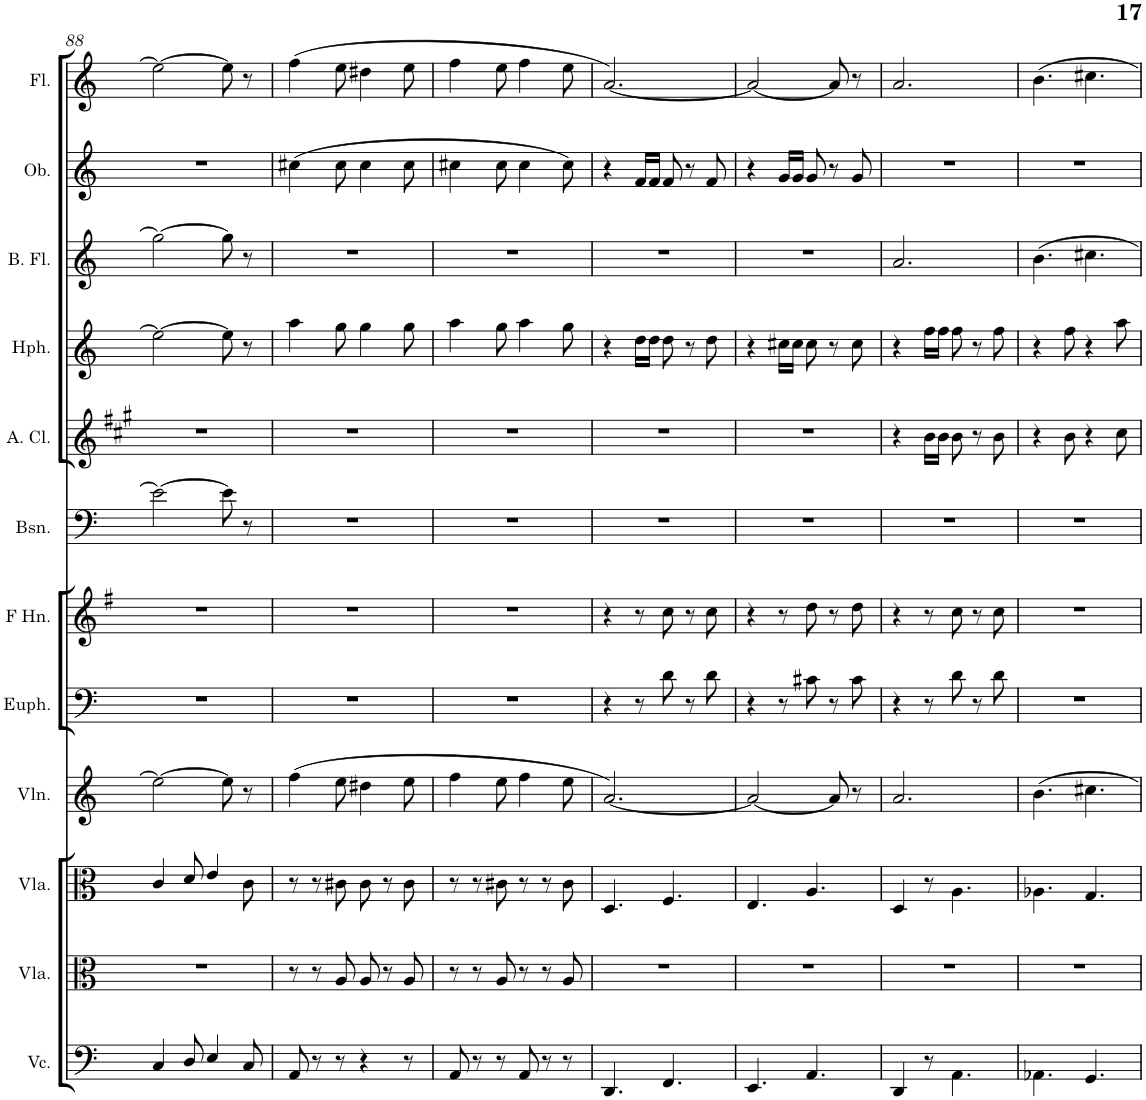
**kern	**kern	**kern	**kern	**kern	**kern	**kern	**kern	**kern	**kern	**kern	**kern
*part12	*part11	*part10	*part9	*part8	*part7	*part6	*part5	*part4	*part3	*part2	*part1
*staff12	*staff11	*staff10	*staff9	*staff8	*staff7	*staff6	*staff5	*staff4	*staff3	*staff2	*staff1
*I"Violoncello	*I"Viola	*I"Viola	*I"Violin	*I"Euphonium	*I"Horn in F	*I"Bassoon	*I"Alto Clarinet	*I"Heckelphone	*I"Bass Flute	*I"Oboe	*I"Flute
*I'Vc.	*I'Vla.	*I'Vla.	*I'Vln.	*I'Euph.	*	*I'Bsn.	*I'A. Cl.	*I'Hph.	*I'B. Fl.	*I'Ob.	*I'Fl.
!!LO:PB:g=z
*clefF4	*clefC3	*clefC3	*clefG2	*clefF4	*clefG2	*clefF4	*clefG2	*clefG2	*clefG2	*clefG2	*clefG2
*	*	*	*	*	*Trd4c7	*	*Trd5c9	*Trd7c12	*Trd7c12	*	*
*k[]	*k[]	*k[]	*k[]	*k[]	*k[f#]	*k[]	*k[f#c#g#]	*k[]	*k[]	*k[]	*k[]
*M6/8	*M6/8	*M6/8	*M6/8	*M6/8	*M6/8	*M6/8	*M6/8	*M6/8	*M6/8	*M6/8	*M6/8
=88	=88	=88	=88	=88	=88	=88	=88	=88	=88	=88	=88
4C/	2.r	4c/	2ee\_	2.r	2.r	2e\_	2.r	2ee\_	2gg\_	2.r	2ee\_
8D/	.	8d/	.	.	.	.	.	.	.	.	.
4E/	.	4e/	.	.	.	.	.	.	.	.	.
.	.	.	8ee\]	.	.	8e\]	.	8ee\]	8gg\]	.	8ee\]
8C/	.	8c\	8r	.	.	8r	.	8r	8r	.	8r
=89	=89	=89	=89	=89	=89	=89	=89	=89	=89	=89	=89
8AA/	8r	8r	(4ff\	2.r	2.r	2.r	2.r	4aa\	2.r	(4cc#X\	(4ff\
8r	8r	8r	.	.	.	.	.	.	.	.	.
8r	8A/	8c#X\	8ee\	.	.	.	.	8gg\	.	8cc#\	8ee\
4r	8A/	8c#\	4dd#X\	.	.	.	.	4gg\	.	4cc#\	4dd#X\
.	8r	8r	.	.	.	.	.	.	.	.	.
8r	8A/	8c#\	8ee\	.	.	.	.	8gg\	.	8cc#\	8ee\
=90	=90	=90	=90	=90	=90	=90	=90	=90	=90	=90	=90
8AA/	8r	8r	4ff\	2.r	2.r	2.r	2.r	4aa\	2.r	4cc#X\	4ff\
8r	8r	8r	.	.	.	.	.	.	.	.	.
8r	8A/	8c#X\	8ee\	.	.	.	.	8gg\	.	8cc#\	8ee\
8AA/	8r	8r	4ff\	.	.	.	.	4aa\	.	4cc#\	4ff\
8r	8r	8r	.	.	.	.	.	.	.	.	.
8r	8A/	8c#\	8ee\	.	.	.	.	8gg\	.	8cc#\)	8ee\
=91	=91	=91	=91	=91	=91	=91	=91	=91	=91	=91	=91
4.DD/	2.r	4.D/	[2.a/)	4r	4r	2.r	2.r	4r	2.r	4r	[2.a/)
.	.	.	.	8r	8r	.	.	16dd\LL	.	16f/LL	.
.	.	.	.	.	.	.	.	16dd\JJ	.	16f/JJ	.
4.FF/	.	4.F/	.	8d\	8cc\	.	.	8dd\	.	8f/	.
.	.	.	.	8r	8r	.	.	8r	.	8r	.
.	.	.	.	8d\	8cc\	.	.	8dd\	.	8f/	.
=92	=92	=92	=92	=92	=92	=92	=92	=92	=92	=92	=92
4.EE/	2.r	4.E/	2a/_	4r	4r	2.r	2.r	4r	2.r	4r	2a/_
.	.	.	.	8r	8r	.	.	16cc#X\LL	.	16g/LL	.
.	.	.	.	.	.	.	.	16cc#\JJ	.	16g/JJ	.
4.AA/	.	4.A/	.	8c#X\	8dd\	.	.	8cc#\	.	8g/	.
.	.	.	8a/]	8r	8r	.	.	8r	.	8r	8a/]
.	.	.	8r	8c#\	8dd\	.	.	8cc#\	.	8g/	8r
=93	=93	=93	=93	=93	=93	=93	=93	=93	=93	=93	=93
4DD/	2.r	4D/	2.a/	4r	4r	2.r	4r	4r	2.a/	2.r	2.a/
8r	.	8r	.	8r	8r	.	16b\LL	16ff\LL	.	.	.
.	.	.	.	.	.	.	16b\JJ	16ff\JJ	.	.	.
4.AA\	.	4.A\	.	8d\	8cc\	.	8b\	8ff\	.	.	.
.	.	.	.	8r	8r	.	8r	8r	.	.	.
.	.	.	.	8d\	8cc\	.	8b\	8ff\	.	.	.
=94	=94	=94	=94	=94	=94	=94	=94	=94	=94	=94	=94
4.AA-X\	2.r	4.A-X\	4.b\	2.r	2.r	2.r	4r	4r	4.b\	2.r	4.b\
.	.	.	.	.	.	.	8b\	8ff\	.	.	.
4.GG/	.	4.G/	4.cc#X\	.	.	.	4r	4r	4.cc#X\	.	4.cc#X\
.	.	.	.	.	.	.	8cc#\	8aa\	.	.	.
=	=	=	=	=	=	=	=	=	=	=	=
*-	*-	*-	*-	*-	*-	*-	*-	*-	*-	*-	*-
